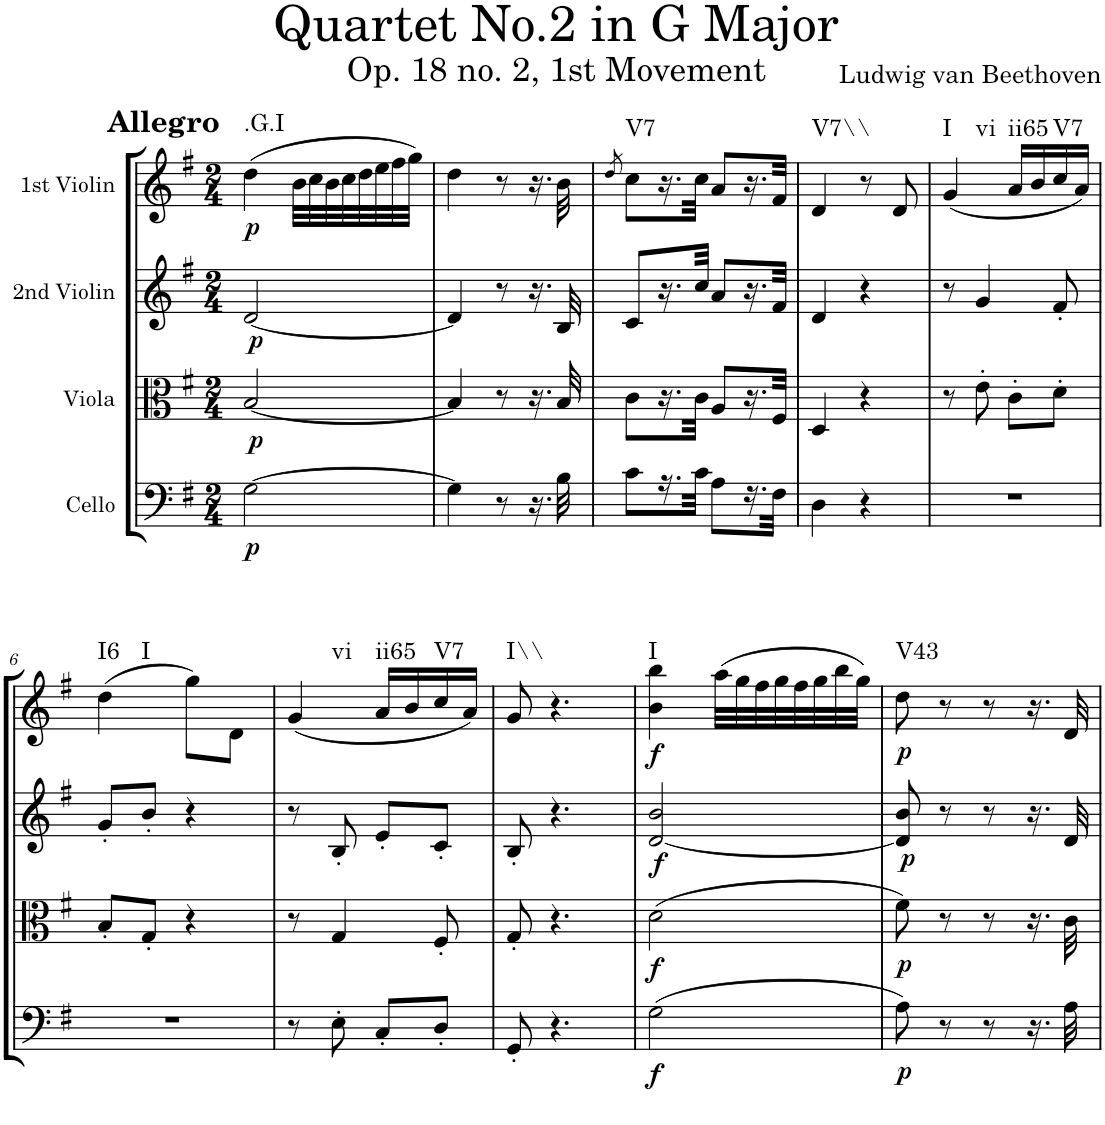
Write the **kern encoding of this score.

**kern	**dynam	**kern	**dynam	**kern	**dynam	**kern	**dynam	**harte
*part4	*part4	*part3	*part3	*part2	*part2	*part1	*part1	*part1
*staff4	*staff4	*staff3	*staff3	*staff2	*staff2	*staff1	*staff1	*
*I"Cello	*	*I"Viola	*	*I"2nd Violin	*	*I"1st Violin	*	*
*	*	*I'Vla	*	*I'Vln	*	*I'Vln	*	*
*clefF4	*	*clefC3	*	*clefG2	*	*clefG2	*	*
*k[f#]	*	*k[f#]	*	*k[f#]	*	*k[f#]	*	*
*G:	*	*G:	*	*G:	*	*G:	*	*
*M2/4	*	*M2/4	*	*M2/4	*	*M2/4	*	*
=1	=1	=1	=1	=1	=1	=1	=1	=1
!	!	!	!	!	!	!LO:TX:a:B:t=Allegro	!	!
!	!LO:DY:b	!	!LO:DY:b	!	!LO:DY:b	!	!LO:DY:b	!LO:H:kt=.G.I
[2G\	p	[2B/	p	[2d/	p	(4dd\	p	N
.	.	.	.	.	.	32b\LLL	.	.
.	.	.	.	.	.	32cc\	.	.
.	.	.	.	.	.	32b\	.	.
.	.	.	.	.	.	32cc\	.	.
.	.	.	.	.	.	32dd\	.	.
.	.	.	.	.	.	32ee\	.	.
.	.	.	.	.	.	32ff#\	.	.
.	.	.	.	.	.	32gg\JJJ)	.	.
=2	=2	=2	=2	=2	=2	=2	=2	=2
4G\]	.	4B/]	.	4d/]	.	4dd\	.	.
8r	.	8r	.	8r	.	8r	.	.
16.r	.	16.r	.	16.r	.	16.r	.	.
32B\	.	32B/	.	32B/	.	32b\	.	.
=3	=3	=3	=3	=3	=3	=3	=3	=3
.	.	.	.	.	.	8qdd/	.	.
!	!	!	!	!	!	!	!	!LO:H:kt=V7
8c\L	.	8c\L	.	8c/L	.	8cc\L	.	N
16.r	.	16.r	.	16.r	.	16.r	.	.
32c\JJk	.	32c\JJk	.	32cc/JJk	.	32cc\JJk	.	.
8A\L	.	8A/L	.	8a/L	.	8a/L	.	.
16.r	.	16.r	.	16.r	.	16.r	.	.
32F#\JJk	.	32F#/JJk	.	32f#/JJk	.	32f#/JJk	.	.
=4	=4	=4	=4	=4	=4	=4	=4	=4
!	!	!	!	!	!	!	!	!LO:H:kt=V7\\
4D\	.	4D/	.	4d/	.	4d/	.	N
4r	.	4r	.	4r	.	8r	.	.
.	.	.	.	.	.	8d/	.	.
=5	=5	=5	=5	=5	=5	=5	=5	=5
!	!	!	!	!	!	!	!	!LO:H:n=1:kt=I
!	!	!	!	!	!	!	!	!LO:H:n=2:kt=vi
2r	.	8r	.	8r	.	(4g/	.	N N
.	.	8e'\	.	4g/	.	.	.	.
!	!	!	!	!	!	!	!	!LO:H:kt=ii65
.	.	8c'\L	.	.	.	16a/LL	.	N
.	.	.	.	.	.	16b/	.	.
!	!	!	!	!	!	!	!	!LO:H:kt=V7
.	.	8d'\J	.	8f#'/	.	16cc/	.	N
.	.	.	.	.	.	16a/JJ)	.	.
!!LO:LB:g=z
=6	=6	=6	=6	=6	=6	=6	=6	=6
!	!	!	!	!	!	!	!	!LO:H:n=1:kt=I6
!	!	!	!	!	!	!	!	!LO:H:n=2:kt=I
2r	.	8B'/L	.	8g'/L	.	(4dd\	.	N N
.	.	8G'/J	.	8b'/J	.	.	.	.
.	.	4r	.	4r	.	8gg\L)	.	.
.	.	.	.	.	.	8d\J	.	.
=7	=7	=7	=7	=7	=7	=7	=7	=7
!	!	!	!	!	!	!	!	!LO:H:kt=vi
8r	.	8r	.	8r	.	(4g/	.	N
8E'\	.	4G/	.	8B'/	.	.	.	.
!	!	!	!	!	!	!	!	!LO:H:kt=ii65
8C'/L	.	.	.	8e'/L	.	16a/LL	.	N
.	.	.	.	.	.	16b/	.	.
!	!	!	!	!	!	!	!	!LO:H:kt=V7
8D'/J	.	8F#'/	.	8c'/J	.	16cc/	.	N
.	.	.	.	.	.	16a/JJ)	.	.
=8	=8	=8	=8	=8	=8	=8	=8	=8
!	!	!	!	!	!	!	!	!LO:H:kt=I\\
8GG'/	.	8G'/	.	8B'/	.	8g/	.	N
4.r	.	4.r	.	4.r	.	4.r	.	.
=9	=9	=9	=9	=9	=9	=9	=9	=9
!	!LO:DY:b	!	!LO:DY:b	!	!LO:DY:b	!	!LO:DY:b	!LO:H:kt=I
(2G\	f	(2d\	f	[2d/ 2b/	f	4b\ 4bb\	f	N
.	.	.	.	.	.	(32aa\LLL	.	.
.	.	.	.	.	.	32gg\	.	.
.	.	.	.	.	.	32ff#\	.	.
.	.	.	.	.	.	32gg\	.	.
.	.	.	.	.	.	32ff#\	.	.
.	.	.	.	.	.	32gg\	.	.
.	.	.	.	.	.	32bb\	.	.
.	.	.	.	.	.	32gg\JJJ)	.	.
=10	=10	=10	=10	=10	=10	=10	=10	=10
!	!LO:DY:b	!	!LO:DY:b	!	!LO:DY:b	!	!LO:DY:b	!LO:H:kt=V43
8A\)	p	8f#\)	p	8d/] 8b/	p	8dd\	p	N
8r	.	8r	.	8r	.	8r	.	.
8r	.	8r	.	8r	.	8r	.	.
16.r	.	16.r	.	16.r	.	16.r	.	.
32A\	.	32c\	.	32d/	.	32d/	.	.
=	=	=	=	=	=	=	=	=
*-	*-	*-	*-	*-	*-	*-	*-	*-
